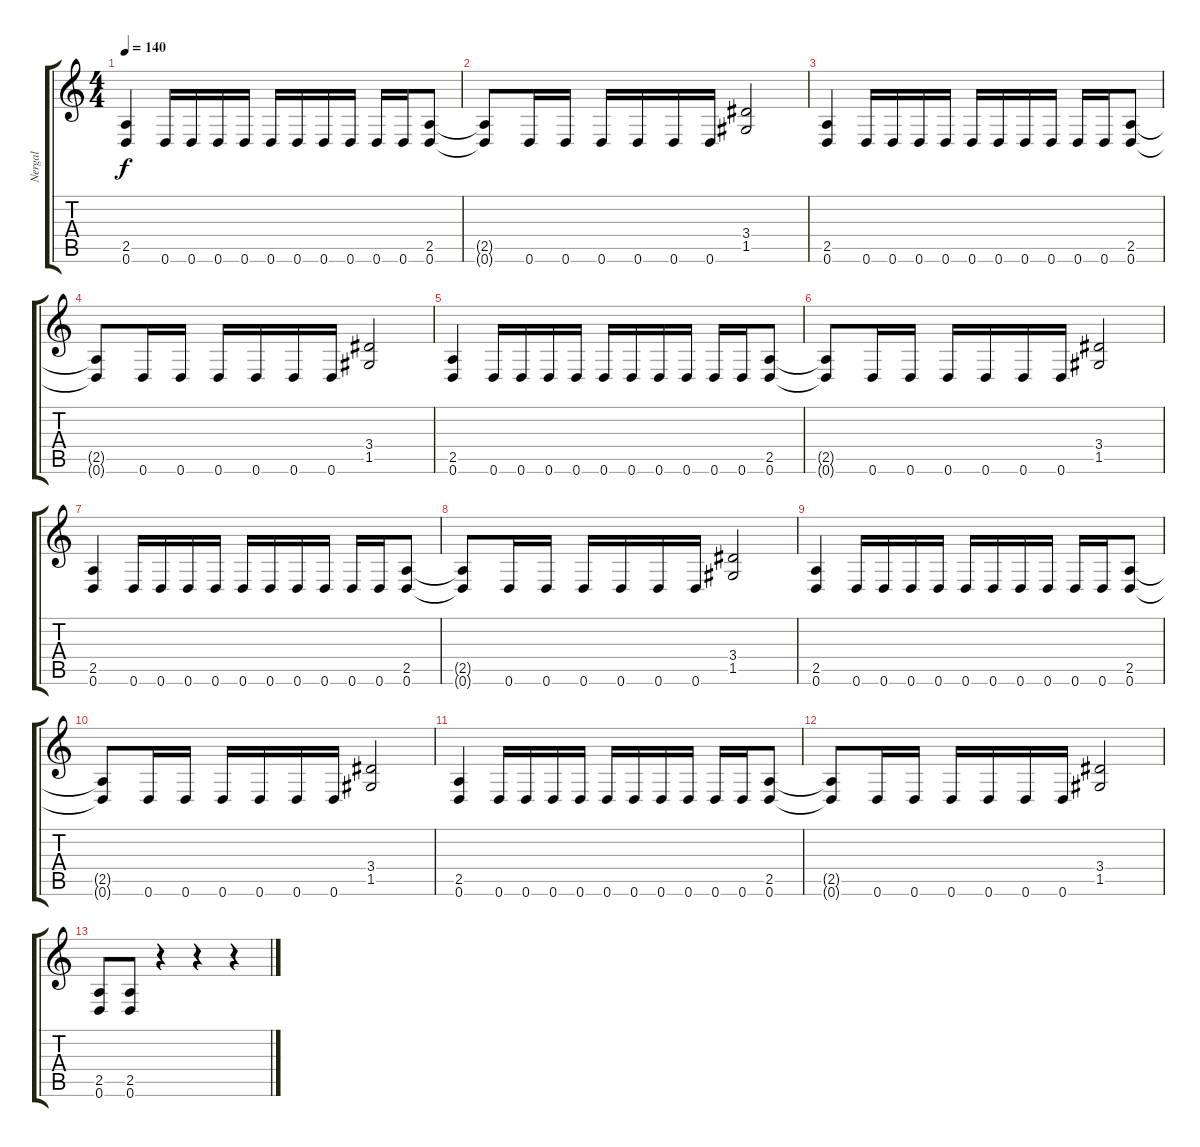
\track ("Nergal" "Nergal") {instrument distortionguitar}
\staff {score tabs}
\tuning (D4 A3 F3 C3 G2 D2) {hide}
\ts (4 4)
\tempo 140
\clef g2
\ks c
(2.5 0.6).4{dy f} 0.6.16 0.6.16 0.6.16 0.6.16 0.6.16 0.6.16 0.6.16 0.6.16 0.6.16 0.6.16 (2.5 0.6).8 |
(2.5{t} 0.6{t}).8 0.6.16 0.6.16 0.6.16 0.6.16 0.6.16 0.6.16 (3.4 1.5).2 |
(2.5 0.6).4 0.6.16 0.6.16 0.6.16 0.6.16 0.6.16 0.6.16 0.6.16 0.6.16 0.6.16 0.6.16 (2.5 0.6).8 |
(2.5{t} 0.6{t}).8 0.6.16 0.6.16 0.6.16 0.6.16 0.6.16 0.6.16 (3.4 1.5).2 |
(2.5 0.6).4 0.6.16 0.6.16 0.6.16 0.6.16 0.6.16 0.6.16 0.6.16 0.6.16 0.6.16 0.6.16 (2.5 0.6).8 |
(2.5{t} 0.6{t}).8 0.6.16 0.6.16 0.6.16 0.6.16 0.6.16 0.6.16 (3.4 1.5).2 |
(2.5 0.6).4 0.6.16 0.6.16 0.6.16 0.6.16 0.6.16 0.6.16 0.6.16 0.6.16 0.6.16 0.6.16 (2.5 0.6).8 |
(2.5{t} 0.6{t}).8 0.6.16 0.6.16 0.6.16 0.6.16 0.6.16 0.6.16 (3.4 1.5).2 |
(2.5 0.6).4 0.6.16 0.6.16 0.6.16 0.6.16 0.6.16 0.6.16 0.6.16 0.6.16 0.6.16 0.6.16 (2.5 0.6).8 |
(2.5{t} 0.6{t}).8 0.6.16 0.6.16 0.6.16 0.6.16 0.6.16 0.6.16 (3.4 1.5).2 |
(2.5 0.6).4 0.6.16 0.6.16 0.6.16 0.6.16 0.6.16 0.6.16 0.6.16 0.6.16 0.6.16 0.6.16 (2.5 0.6).8 |
(2.5{t} 0.6{t}).8 0.6.16 0.6.16 0.6.16 0.6.16 0.6.16 0.6.16 (3.4 1.5).2 |
(2.5 0.6).8 (2.5 0.6).8 r.4 r.4 r.4
